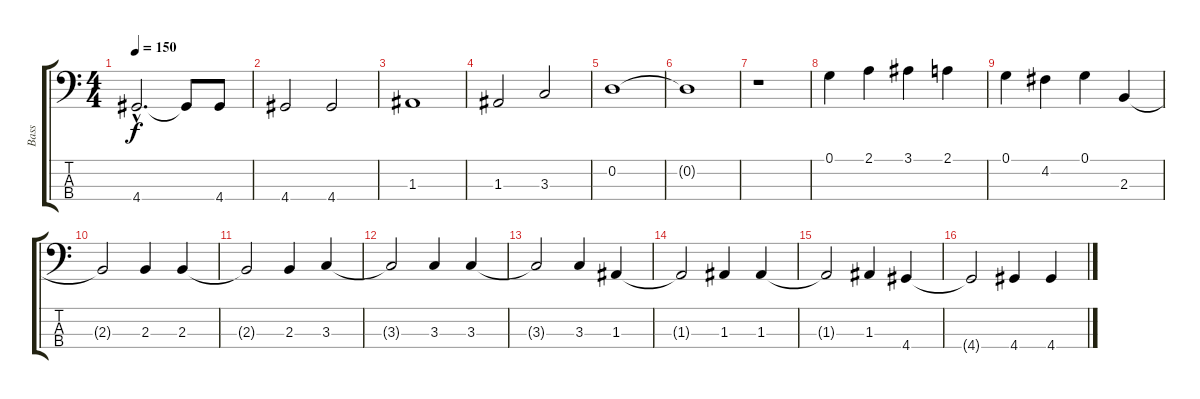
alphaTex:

\track ("Bass" "Bass") {instrument electricbassfinger}
\staff {score tabs}
\tuning (G2 D2 A1 E1) {hide}
\ts (4 4)
\tempo 150
\clef f4
\ks c
4.4{hac}.2{d dy f} 4.4{t}.8 4.4.8 |
4.4.2 4.4.2 |
1.3.1 |
1.3.2 3.3.2 |
0.2.1 |
0.2{t}.1 |
r.1 |
0.1.4 2.1.4 3.1.4 2.1.4 |
0.1.4 4.2.4 0.1.4 2.3.4 |
2.3{t}.2 2.3.4 2.3.4 |
2.3{t}.2 2.3.4 3.3.4 |
3.3{t}.2 3.3.4 3.3.4 |
3.3{t}.2 3.3.4 1.3.4 |
1.3{t}.2 1.3.4 1.3.4 |
1.3{t}.2 1.3.4 4.4.4 |
4.4{t}.2 4.4.4 4.4.4
